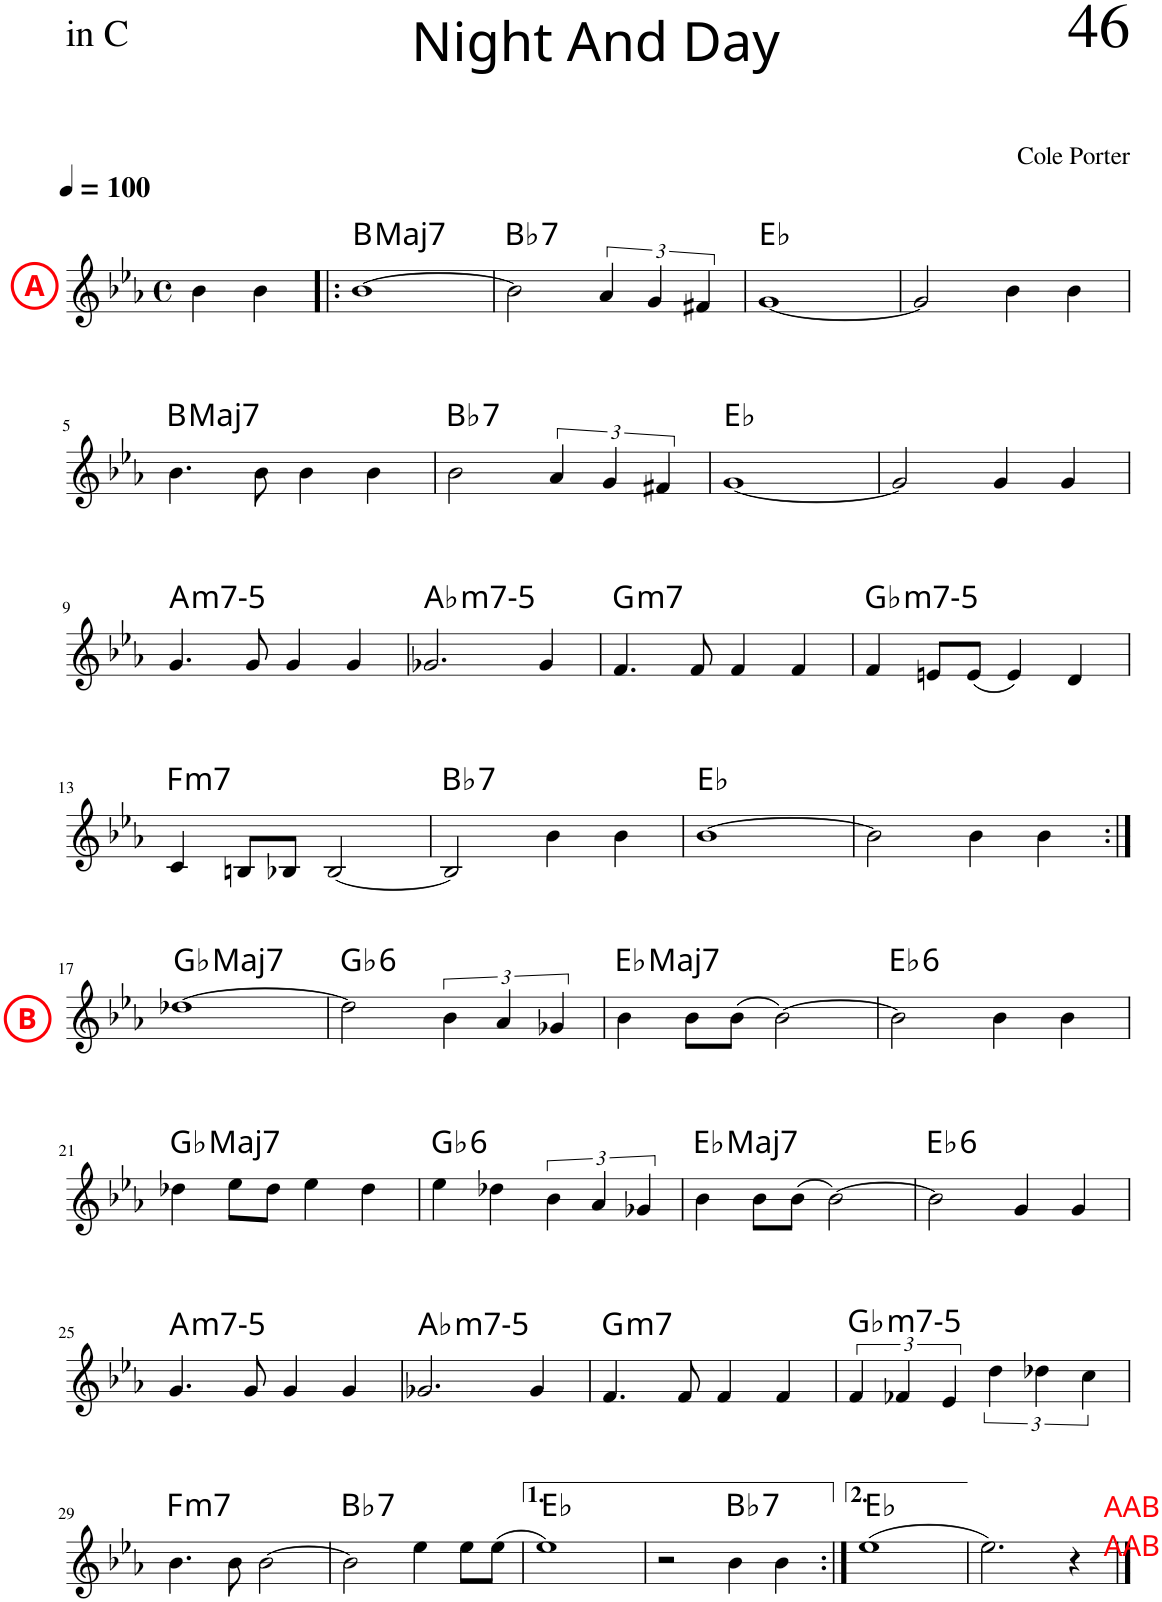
**kern	**harte
*part1	*part1
*staff1	*
*I"Piano	*
*I'Pno	*
*clefG2	*
*k[b-e-a-]	*
*M4/4	*
*met(c)	*
*MM100	*
=	=
!LO:TX:a:B:color=#FC0107:t=A	!
4b-\	.
4b-\	.
=1!|:	=1!|:
!	!LO:H:kt=Maj7
[1b-	B:maj7
=2	=2
!	!LO:H:kt=7
2b-\]	Bb:7
6a-/	.
6g/	.
6f#X/	.
=3	=3
[1g	Eb:maj
=4	=4
2g/]	.
4b-\	.
4b-\	.
!!LO:LB:g=z
=5	=5
!	!LO:H:kt=Maj7
4.b-\	B:maj7
8b-\	.
4b-\	.
4b-\	.
=6	=6
!	!LO:H:kt=7
2b-\	Bb:7
6a-/	.
6g/	.
6f#X/	.
=7	=7
[1g	Eb:maj
=8	=8
2g/]	.
4g/	.
4g/	.
!!LO:LB:g=z
=9	=9
!	!LO:H:kt=m7-5
4.g/	A:hdim7
8g/	.
4g/	.
4g/	.
=10	=10
!	!LO:H:kt=m7-5
2.g-X/	Ab:hdim7
4g-/	.
=11	=11
!	!LO:H:kt=m7
4.f/	G:min7
8f/	.
4f/	.
4f/	.
=12	=12
!	!LO:H:kt=m7-5
4f/	Gb:hdim7
8en/L	.
(8e/J	.
4e/)	.
4d/	.
!!LO:LB:g=z
=13	=13
!	!LO:H:kt=m7
4c/	F:min7
8Bn/L	.
8B-X/J	.
[2B-/	.
=14	=14
!	!LO:H:kt=7
2B-/]	Bb:7
4b-\	.
4b-\	.
=15	=15
[1b-	Eb:maj
=16	=16
2b-\]	.
4b-\	.
4b-\	.
!!LO:LB:g=z
=17:|!	=17:|!
!LO:TX:a:B:color=#FC0107:t=B	!LO:H:kt=Maj7
[1dd-X	Gb:maj7
=18	=18
!	!LO:H:kt=6
2dd-\]	Gb:maj6
6b-\	.
6a-/	.
6g-X/	.
=19	=19
!	!LO:H:kt=Maj7
4b-\	Eb:maj7
8b-\L	.
(8b-\J	.
[2b-\)	.
=20	=20
!	!LO:H:kt=6
2b-\]	Eb:maj6
4b-\	.
4b-\	.
!!LO:LB:g=z
=21	=21
!	!LO:H:kt=Maj7
4dd-X\	Gb:maj7
8ee-\L	.
8dd-\J	.
4ee-\	.
4dd-\	.
=22	=22
!	!LO:H:kt=6
4ee-\	Gb:maj6
4dd-X\	.
6b-\	.
6a-/	.
6g-X/	.
=23	=23
!	!LO:H:kt=Maj7
4b-\	Eb:maj7
8b-\L	.
(8b-\J	.
[2b-\)	.
=24	=24
!	!LO:H:kt=6
2b-\]	Eb:maj6
4g/	.
4g/	.
!!LO:LB:g=z
=25	=25
!	!LO:H:kt=m7-5
4.g/	A:hdim7
8g/	.
4g/	.
4g/	.
=26	=26
!	!LO:H:kt=m7-5
2.g-X/	Ab:hdim7
4g-/	.
=27	=27
!	!LO:H:kt=m7
4.f/	G:min7
8f/	.
4f/	.
4f/	.
=28	=28
!	!LO:H:kt=m7-5
6f/	Gb:hdim7
6f-X/	.
6e-/	.
6dd\	.
6dd-X\	.
6cc\	.
!!LO:LB:g=z
=29	=29
!	!LO:H:kt=m7
4.b-\	F:min7
8b-\	.
[2b-\	.
=30	=30
!	!LO:H:kt=7
2b-\]	Bb:7
4ee-\	.
8ee-\L	.
(8ee-\J	.
=31	=31
1ee-)	Eb:maj
=32	=32
2r	.
!	!LO:H:kt=7
4b-\	Bb:7
4b-\	.
=33:|!	=33:|!
!LO:TX:b:color=#FC0107:t=AAB	!
!LO:TX:b:t=AAB	!
(1ee-	Eb:maj
=34	=34
2.ee-\)	.
4r	.
==	==
*-	*-
